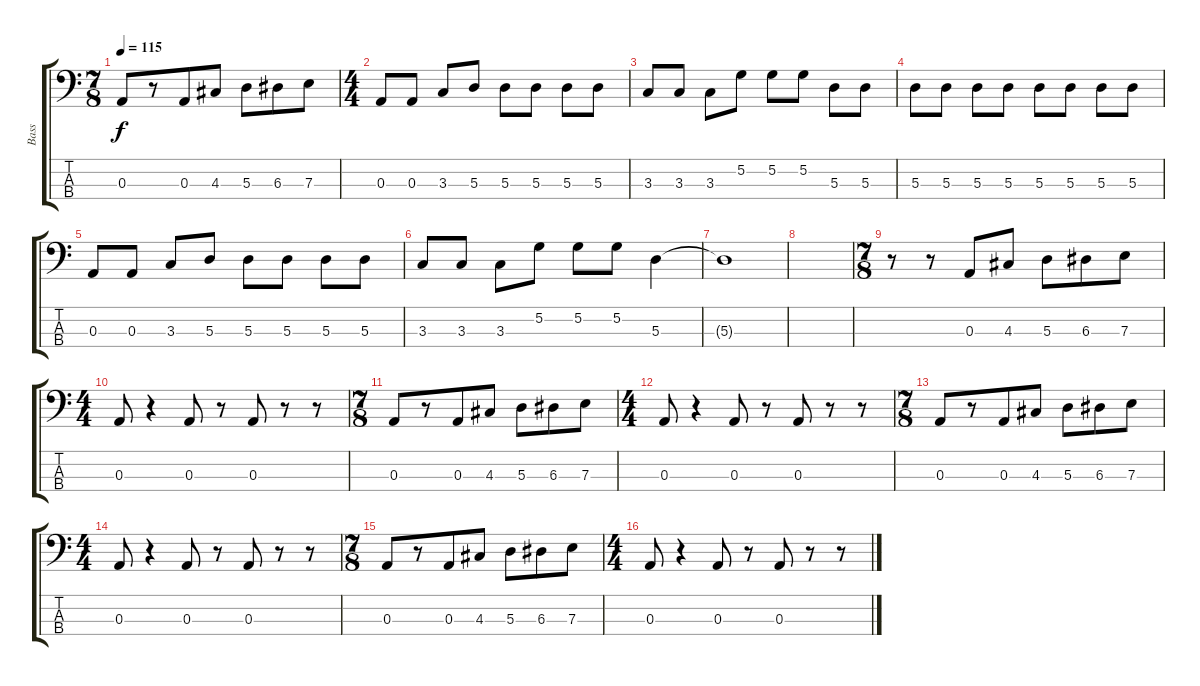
\track ("Bass" "Bass") {instrument electricbassfinger}
\staff {score tabs}
\tuning (G2 D2 A1 E1) {hide}
\ts (7 8)
\tempo 115
\clef f4
\ks c
0.3.8{dy f} r.8 0.3.8 4.3.8 5.3.8 6.3.8 7.3.8 |
\ts (4 4)
0.3.8 0.3.8 3.3.8 5.3.8 5.3.8 5.3.8 5.3.8 5.3.8 |
3.3.8 3.3.8 3.3.8 5.2.8 5.2.8 5.2.8 5.3.8 5.3.8 |
5.3.8 5.3.8 5.3.8 5.3.8 5.3.8 5.3.8 5.3.8 5.3.8 |
0.3.8 0.3.8 3.3.8 5.3.8 5.3.8 5.3.8 5.3.8 5.3.8 |
3.3.8 3.3.8 3.3.8 5.2.8 5.2.8 5.2.8 5.3.4 |
5.3{t}.1 |
|
\ts (7 8)
r.8 r.8 0.3.8 4.3.8 5.3.8 6.3.8 7.3.8 |
\ts (4 4)
0.3.8 r.4 0.3.8 r.8 0.3.8 r.8 r.8 |
\ts (7 8)
0.3.8 r.8 0.3.8 4.3.8 5.3.8 6.3.8 7.3.8 |
\ts (4 4)
0.3.8 r.4 0.3.8 r.8 0.3.8 r.8 r.8 |
\ts (7 8)
0.3.8 r.8 0.3.8 4.3.8 5.3.8 6.3.8 7.3.8 |
\ts (4 4)
0.3.8 r.4 0.3.8 r.8 0.3.8 r.8 r.8 |
\ts (7 8)
0.3.8 r.8 0.3.8 4.3.8 5.3.8 6.3.8 7.3.8 |
\ts (4 4)
0.3.8 r.4 0.3.8 r.8 0.3.8 r.8 r.8
